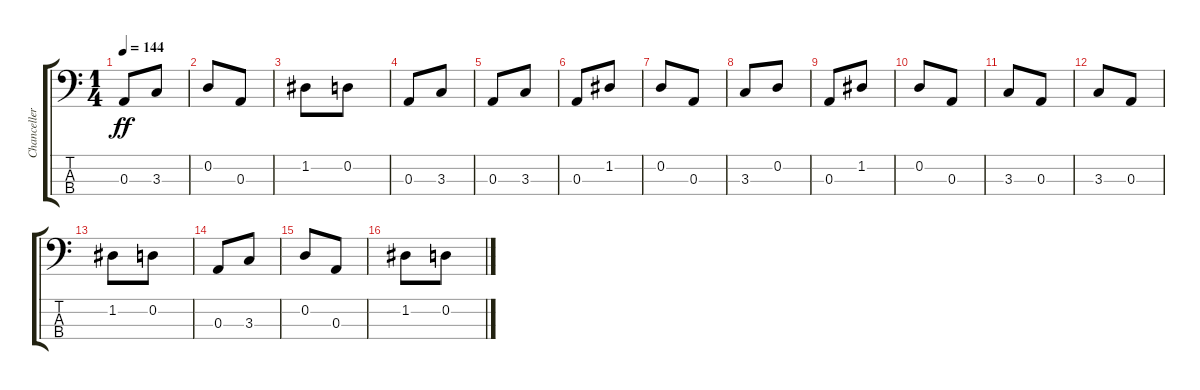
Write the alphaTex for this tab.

\track ("Chanceller" "Chanceller") {instrument electricbassfinger}
\staff {score tabs}
\tuning (G2 D2 A1 D1) {hide}
\ts (1 4)
\tempo 144
\clef f4
\ks c
0.3.8{dy ff} 3.3.8 |
0.2.8 0.3.8 |
1.2.8 0.2.8 |
0.3.8 3.3.8 |
0.3.8 3.3.8 |
0.3.8 1.2.8 |
0.2.8 0.3.8 |
3.3.8 0.2.8 |
0.3.8 1.2.8 |
0.2.8 0.3.8 |
3.3.8 0.3.8 |
3.3.8 0.3.8 |
1.2.8 0.2.8 |
0.3.8 3.3.8 |
0.2.8 0.3.8 |
1.2.8 0.2.8
